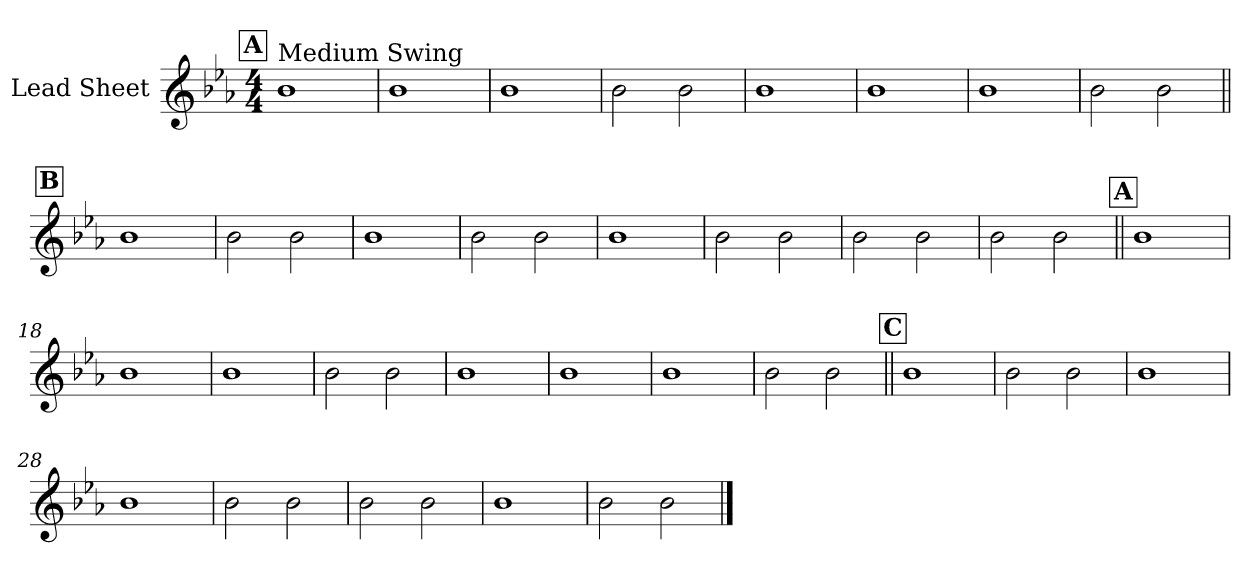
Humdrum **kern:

**kern
*part1
*staff1
*I"Lead Sheet
*clefG2
*k[b-e-a-]
*E-:
*M4/4
!!LO:REH:place=s1:a:fs=14:t=A
=1
!LO:TX:a:t=Medium Swing
1b-
=2
1b-
=3
1b-
=4
2b-\
2b-\
!!LO:LB:g=z
=5
1b-
=6
1b-
=7
1b-
=8
2b-\
2b-\
!!LO:LB:g=z
!!LO:REH:place=s1:a:fs=14:t=B
=9||
1b-
=10
2b-\
2b-\
=11
1b-
=12
2b-\
2b-\
!!LO:LB:g=z
=13
1b-
=14
2b-\
2b-\
=15
2b-\
2b-\
=16
2b-\
2b-\
!!LO:LB:g=z
!!LO:REH:place=s1:a:fs=14:t=A
=17||
1b-
=18
1b-
=19
1b-
=20
2b-\
2b-\
!!LO:LB:g=z
=21
1b-
=22
1b-
=23
1b-
=24
2b-\
2b-\
!!LO:LB:g=z
!!LO:REH:place=s1:a:fs=14:t=C
=25||
1b-
=26
2b-\
2b-\
=27
1b-
=28
1b-
!!LO:LB:g=z
=29
2b-\
2b-\
=30
2b-\
2b-\
=31
1b-
=32
2b-\
2b-\
==
*-
